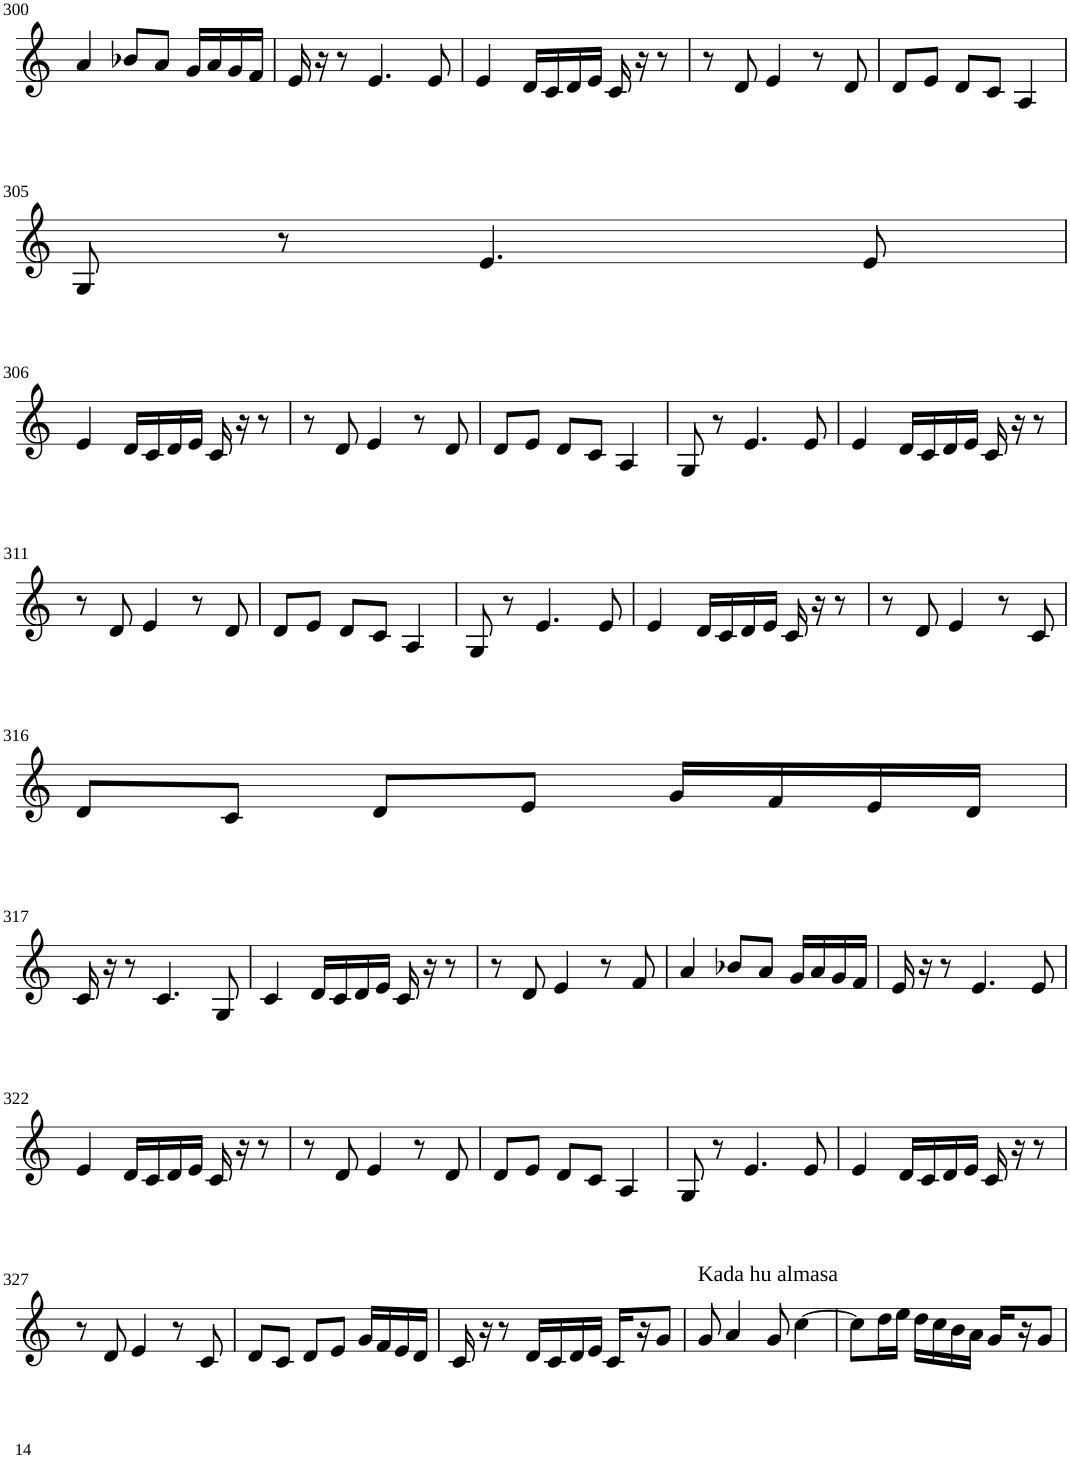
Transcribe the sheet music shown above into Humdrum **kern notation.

**kern
*part1
*staff1
*I"Violin
!!LO:PB:g=z
*clefG2
*k[]
*M3/4
=300
4a/
8b-X/L
8a/J
16g/LL
16a/
16g/
16f/JJ
=301
16e/
16r
8r
4.e/
8e/
=302
4e/
16d/LL
16c/
16d/
16e/JJ
16c/
16r
8r
=303
8r
8d/
4e/
8r
8d/
=304
8d/L
8e/J
8d/L
8c/J
4A/
!!LO:LB:g=z
=305
8G/
8r
4.e/
8e/
!!LO:LB:g=z
=306
4e/
16d/LL
16c/
16d/
16e/JJ
16c/
16r
8r
=307
8r
8d/
4e/
8r
8d/
=308
8d/L
8e/J
8d/L
8c/J
4A/
=309
8G/
8r
4.e/
8e/
=310
4e/
16d/LL
16c/
16d/
16e/JJ
16c/
16r
8r
!!LO:LB:g=z
=311
8r
8d/
4e/
8r
8d/
=312
8d/L
8e/J
8d/L
8c/J
4A/
=313
8G/
8r
4.e/
8e/
=314
4e/
16d/LL
16c/
16d/
16e/JJ
16c/
16r
8r
=315
8r
8d/
4e/
8r
8c/
!!LO:LB:g=z
=316
8d/L
8c/J
8d/L
8e/J
16g/LL
16f/
16e/
16d/JJ
!!LO:LB:g=z
=317
16c/
16r
8r
4.c/
8G/
=318
4c/
16d/LL
16c/
16d/
16e/JJ
16c/
16r
8r
=319
8r
8d/
4e/
8r
8f/
=320
4a/
8b-X/L
8a/J
16g/LL
16a/
16g/
16f/JJ
=321
16e/
16r
8r
4.e/
8e/
!!LO:LB:g=z
=322
4e/
16d/LL
16c/
16d/
16e/JJ
16c/
16r
8r
=323
8r
8d/
4e/
8r
8d/
=324
8d/L
8e/J
8d/L
8c/J
4A/
=325
8G/
8r
4.e/
8e/
=326
4e/
16d/LL
16c/
16d/
16e/JJ
16c/
16r
8r
!!LO:LB:g=z
=327
8r
8d/
4e/
8r
8c/
=328
8d/L
8c/J
8d/L
8e/J
16g/LL
16f/
16e/
16d/JJ
=329
16c/
16r
8r
16d/LL
16c/
16d/
16e/JJ
16c/LL
16r
8g/J
=330
!LO:TX:a:t=Kada hu almasa
8g/
4a/
8g/
[4cc\
=331
8cc\L]
16dd\L
16ee\JJ
16dd\LL
16cc\
16b\
16a\JJ
16g/LL
16r
8g/J
=
*-
